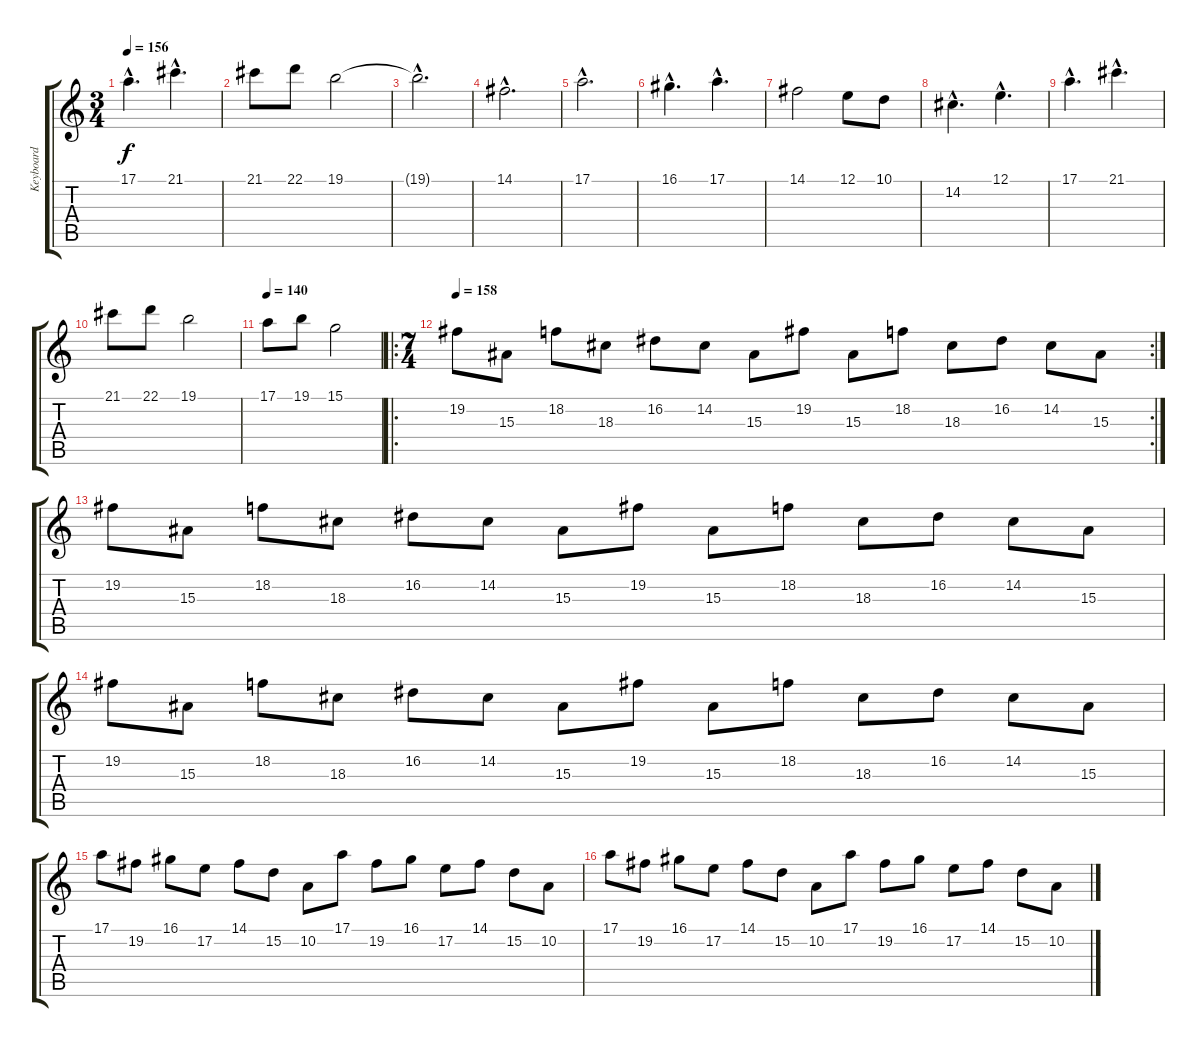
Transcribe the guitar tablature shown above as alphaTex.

\track ("Keyboard" "Keyboard") {instrument violin}
\staff {score tabs}
\tuning (E4 B3 G3 D3 A2 E2) {hide}
\ts (3 4)
\tempo 156
\clef g2
\ks c
17.1{hac}.4{d dy f} 21.1{hac}.4{d} |
21.1.8 22.1.8 19.1.2 |
19.1{hac t}.2{d} |
14.1{hac}.2{d} |
17.1{hac}.2{d} |
16.1{hac}.4{d} 17.1{hac}.4{d} |
14.1.2 12.1.8 10.1.8 |
14.2{hac}.4{d} 12.1{hac}.4{d} |
17.1{hac}.4{d} 21.1{hac}.4{d} |
21.1.8 22.1.8 19.1.2 |
\tempo 140
17.1.8 19.1.8 15.1.2 |
\ro
\rc 2
\ts (7 4)
\tempo 158
19.2.8{volume 11 instrument pad1newage} 15.3.8 18.2.8 18.3.8 16.2.8 14.2.8 15.3.8 19.2.8 15.3.8 18.2.8 18.3.8 16.2.8 14.2.8 15.3.8 |
19.2.8 15.3.8 18.2.8 18.3.8 16.2.8 14.2.8 15.3.8 19.2.8 15.3.8 18.2.8 18.3.8 16.2.8 14.2.8 15.3.8 |
19.2.8 15.3.8 18.2.8 18.3.8 16.2.8 14.2.8 15.3.8 19.2.8 15.3.8 18.2.8 18.3.8 16.2.8 14.2.8 15.3.8 |
17.1.8{volume 10} 19.2.8 16.1.8 17.2.8 14.1.8 15.2.8 10.2.8 17.1.8 19.2.8 16.1.8 17.2.8 14.1.8 15.2.8 10.2.8 |
17.1.8 19.2.8 16.1.8 17.2.8 14.1.8 15.2.8 10.2.8 17.1.8 19.2.8 16.1.8 17.2.8 14.1.8 15.2.8 10.2.8
